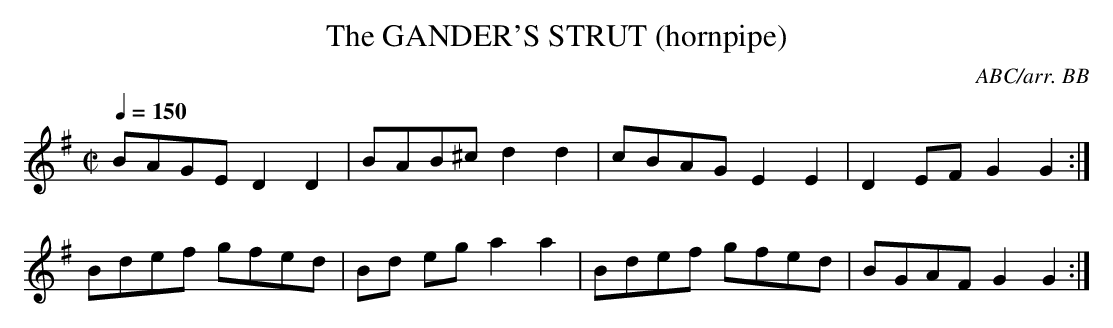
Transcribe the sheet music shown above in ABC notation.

X:1
T:GANDER'S STRUT (hornpipe), The
C:ABC/arr. BB
of 32). Maybe the gander got tired?
Q:1/4=150
L:1/8
M:C|
K:G
BAGE D2D2|BAB^c d2d2|cBAG E2E2|D2EF G2G2:|
Bdef gfed|Bd eg a2a2|Bdef gfed|BGAF G2G2:|
